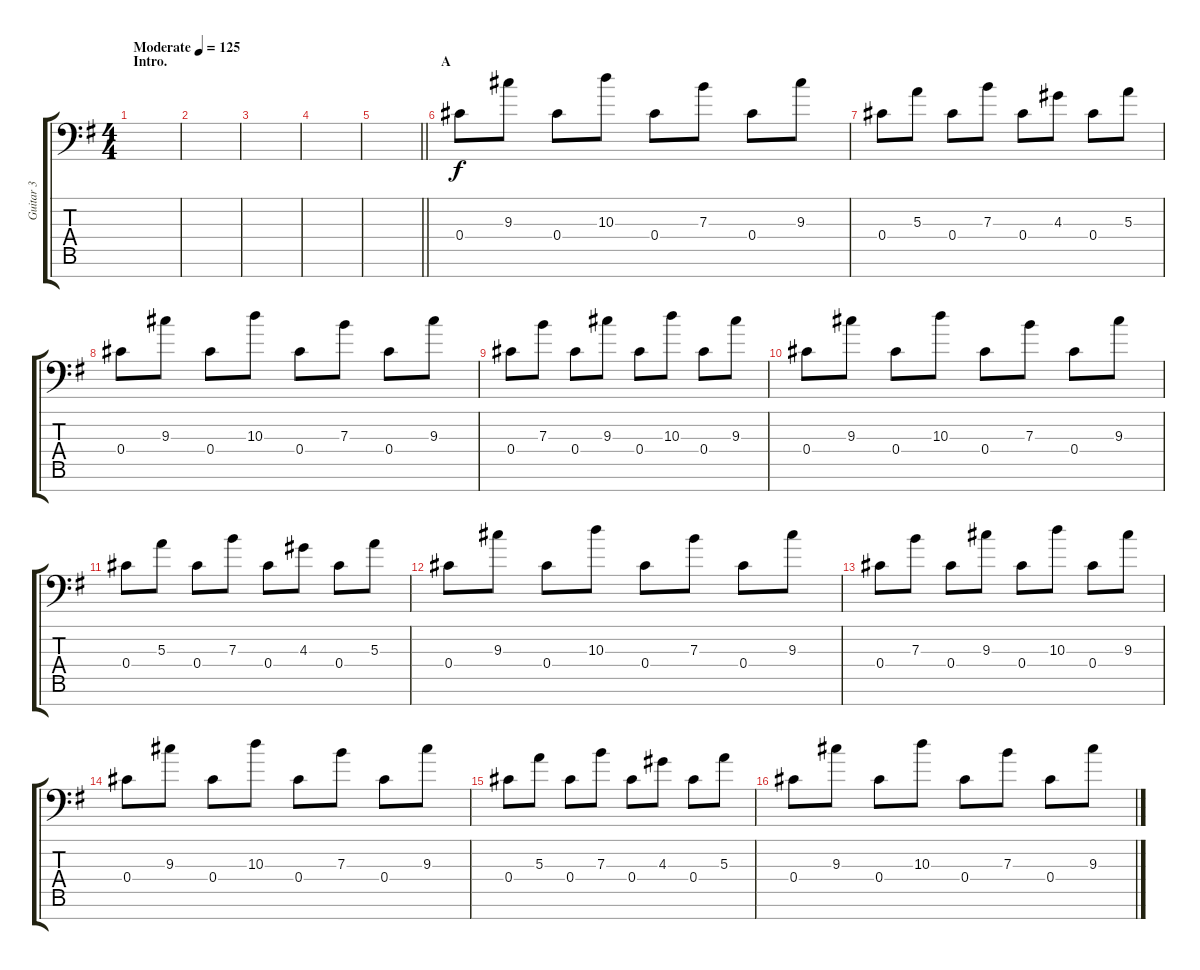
\track ("Guitar 3" "Guitar 3") {instrument overdrivenguitar}
\staff {score tabs}
\tuning (D4 Ab3 E3 Db3 Gb2 Db2 Ab1) {hide}
\ts (4 4)
\section ("" "Intro.")
\tempo (125 "Moderate")
\clef f4
\ks g
|
|
|
|
\barLineRight lightlight
|
\section ("" "A")
0.4.8 9.3.8 0.4.8 10.3.8 0.4.8 7.3.8 0.4.8 9.3.8 |
0.4.8 5.3.8 0.4.8 7.3.8 0.4.8 4.3.8 0.4.8 5.3.8 |
0.4.8 9.3.8 0.4.8 10.3.8 0.4.8 7.3.8 0.4.8 9.3.8 |
0.4.8 7.3.8 0.4.8 9.3.8 0.4.8 10.3.8 0.4.8 9.3.8 |
0.4.8 9.3.8 0.4.8 10.3.8 0.4.8 7.3.8 0.4.8 9.3.8 |
0.4.8 5.3.8 0.4.8 7.3.8 0.4.8 4.3.8 0.4.8 5.3.8 |
0.4.8 9.3.8 0.4.8 10.3.8 0.4.8 7.3.8 0.4.8 9.3.8 |
0.4.8 7.3.8 0.4.8 9.3.8 0.4.8 10.3.8 0.4.8 9.3.8 |
0.4.8 9.3.8 0.4.8 10.3.8 0.4.8 7.3.8 0.4.8 9.3.8 |
0.4.8 5.3.8 0.4.8 7.3.8 0.4.8 4.3.8 0.4.8 5.3.8 |
0.4.8 9.3.8 0.4.8 10.3.8 0.4.8 7.3.8 0.4.8 9.3.8
